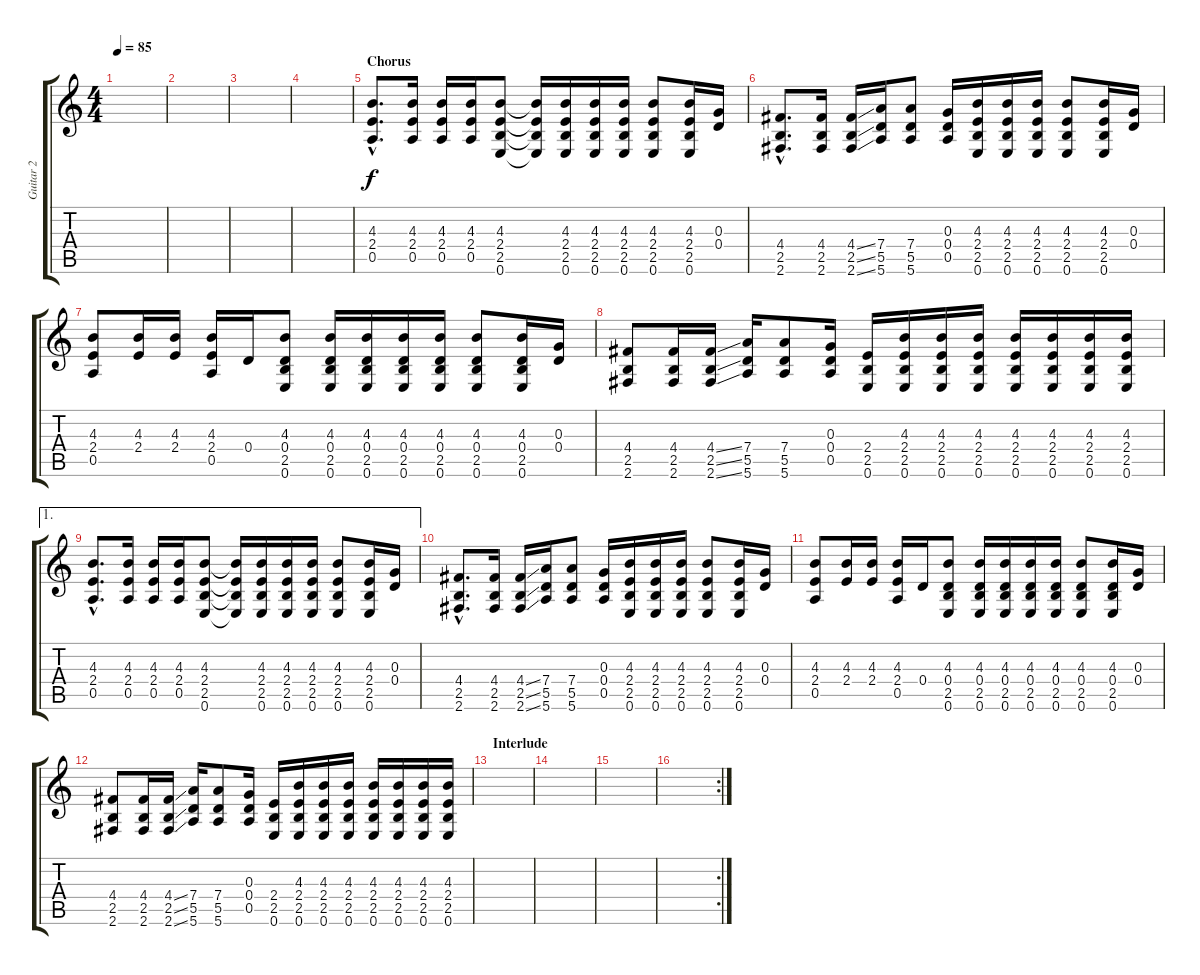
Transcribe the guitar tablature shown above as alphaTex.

\track ("Guitar 2" "Guitar 2") {instrument distortionguitar}
\staff {score tabs}
\tuning (E4 B3 G3 D3 A2 E2) {hide}
\ts (4 4)
\tempo 85
\clef g2
\ks c
|
|
|
|
\section ("" "Chorus")
(4.3{hac} 2.4{hac} 0.5{hac}).8{d} (4.3 2.4 0.5).16 (4.3 2.4 0.5).16 (4.3 2.4 0.5).16 (4.3 2.4 2.5 0.6).8 (4.3{t} 2.4{t} 2.5{t} 0.6{t}).16 (4.3 2.4 2.5 0.6).16 (4.3 2.4 2.5 0.6).16 (4.3 2.4 2.5 0.6).16 (4.3 2.4 2.5 0.6).8 (4.3 2.4 2.5 0.6).16 (0.3 0.4).16 |
(4.4{hac} 2.5{hac} 2.6{hac}).8{d} (4.4 2.5 2.6).16 (4.4{ss} 2.5{ss} 2.6{ss}).16 (7.4 5.5 5.6).16 (7.4 5.5 5.6).8 (0.3 0.4 0.5).16 (4.3 2.4 2.5 0.6).16 (4.3 2.4 2.5 0.6).16 (4.3 2.4 2.5 0.6).16 (4.3 2.4 2.5 0.6).8 (4.3 2.4 2.5 0.6).16 (0.3 0.4).16 |
(4.3 2.4 0.5).8 (4.3 2.4).16 (4.3 2.4).16 (4.3 2.4 0.5).16 0.4.16 (4.3 0.4 2.5 0.6).8 (4.3 0.4 2.5 0.6).16 (4.3 0.4 2.5 0.6).16 (4.3 0.4 2.5 0.6).16 (4.3 0.4 2.5 0.6).16 (4.3 0.4 2.5 0.6).8 (4.3 0.4 2.5 0.6).16 (0.3 0.4).16 |
(4.4 2.5 2.6).8 (4.4 2.5 2.6).16 (4.4{ss} 2.5{ss} 2.6{ss}).16 (7.4 5.5 5.6).16 (7.4 5.5 5.6).8 (0.3 0.4 0.5).16 (2.4 2.5 0.6).16 (4.3 2.4 2.5 0.6).16 (4.3 2.4 2.5 0.6).16 (4.3 2.4 2.5 0.6).16 (4.3 2.4 2.5 0.6).16 (4.3 2.4 2.5 0.6).16 (4.3 2.4 2.5 0.6).16 (4.3 2.4 2.5 0.6).16 |
\ae 1
(4.3{hac} 2.4{hac} 0.5{hac}).8{d} (4.3 2.4 0.5).16 (4.3 2.4 0.5).16 (4.3 2.4 0.5).16 (4.3 2.4 2.5 0.6).8 (4.3{t} 2.4{t} 2.5{t} 0.6{t}).16 (4.3 2.4 2.5 0.6).16 (4.3 2.4 2.5 0.6).16 (4.3 2.4 2.5 0.6).16 (4.3 2.4 2.5 0.6).8 (4.3 2.4 2.5 0.6).16 (0.3 0.4).16 |
(4.4{hac} 2.5{hac} 2.6{hac}).8{d} (4.4 2.5 2.6).16 (4.4{ss} 2.5{ss} 2.6{ss}).16 (7.4 5.5 5.6).16 (7.4 5.5 5.6).8 (0.3 0.4 0.5).16 (4.3 2.4 2.5 0.6).16 (4.3 2.4 2.5 0.6).16 (4.3 2.4 2.5 0.6).16 (4.3 2.4 2.5 0.6).8 (4.3 2.4 2.5 0.6).16 (0.3 0.4).16 |
(4.3 2.4 0.5).8 (4.3 2.4).16 (4.3 2.4).16 (4.3 2.4 0.5).16 0.4.16 (4.3 0.4 2.5 0.6).8 (4.3 0.4 2.5 0.6).16 (4.3 0.4 2.5 0.6).16 (4.3 0.4 2.5 0.6).16 (4.3 0.4 2.5 0.6).16 (4.3 0.4 2.5 0.6).8 (4.3 0.4 2.5 0.6).16 (0.3 0.4).16 |
(4.4 2.5 2.6).8 (4.4 2.5 2.6).16 (4.4{ss} 2.5{ss} 2.6{ss}).16 (7.4 5.5 5.6).16 (7.4 5.5 5.6).8 (0.3 0.4 0.5).16 (2.4 2.5 0.6).16 (4.3 2.4 2.5 0.6).16 (4.3 2.4 2.5 0.6).16 (4.3 2.4 2.5 0.6).16 (4.3 2.4 2.5 0.6).16 (4.3 2.4 2.5 0.6).16 (4.3 2.4 2.5 0.6).16 (4.3 2.4 2.5 0.6).16 |
\section ("" "Interlude")
|
|
|
\rc 2
